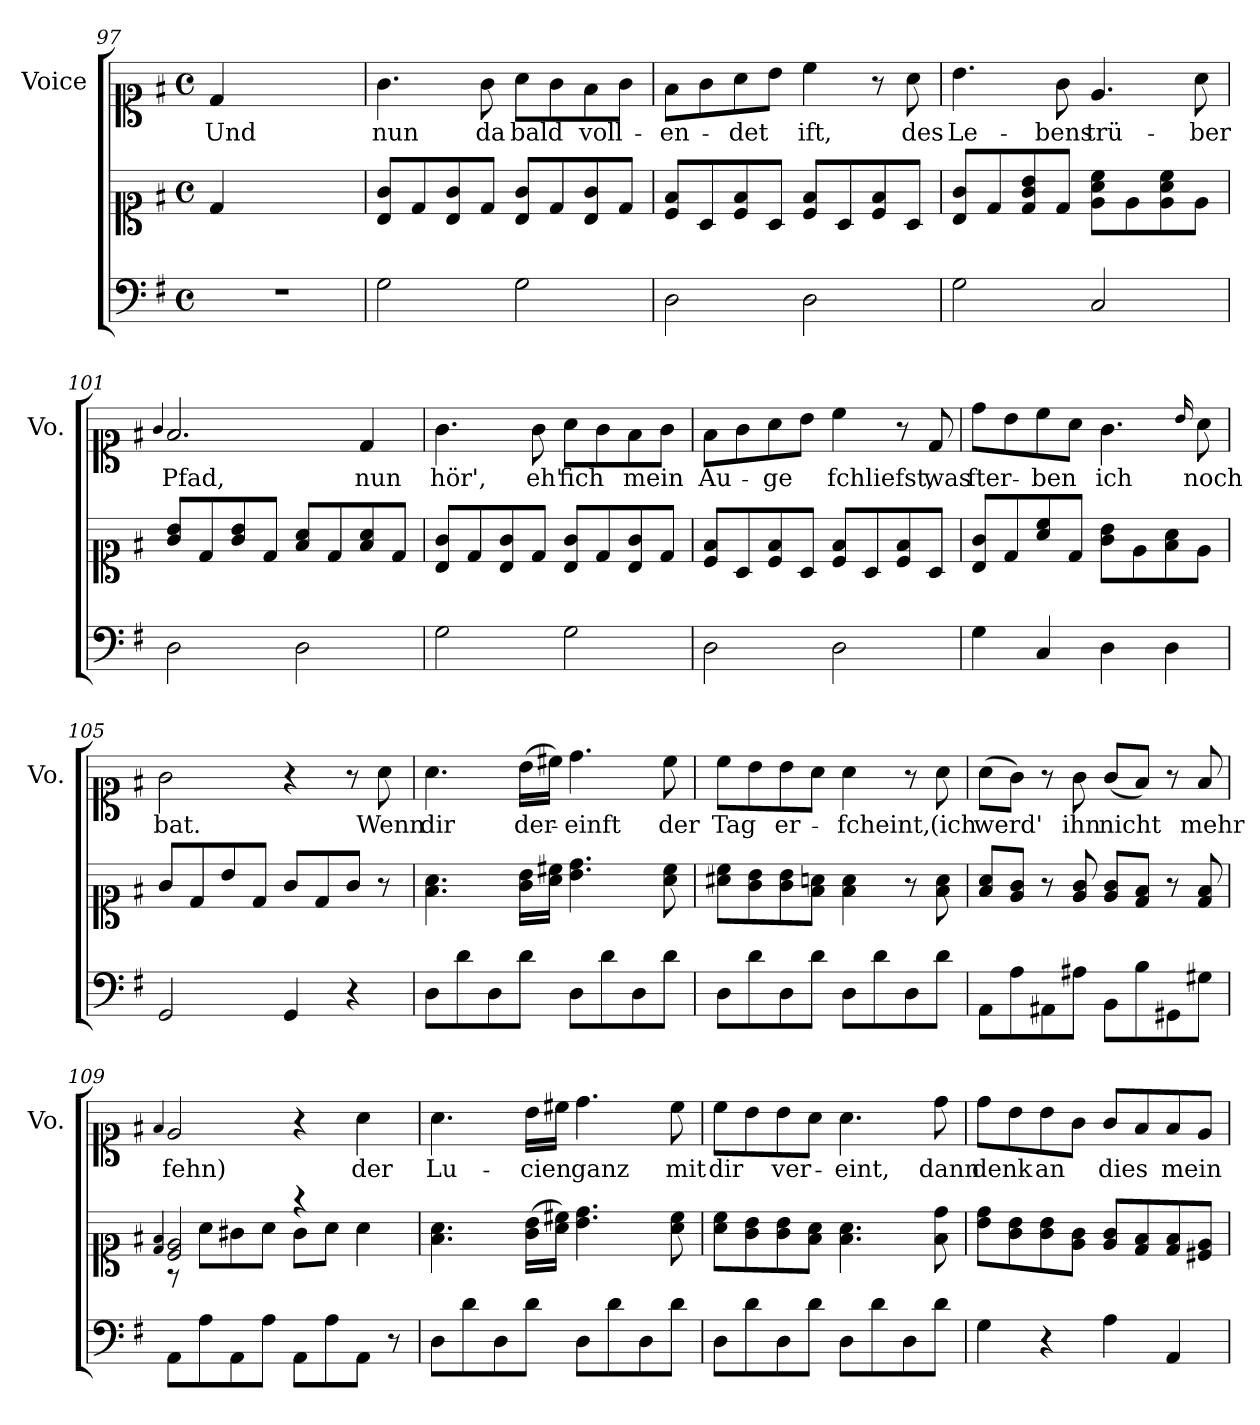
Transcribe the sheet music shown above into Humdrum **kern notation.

**kern	**kern	**kern	**text
*part2	*part2	*part1	*part1
*staff3	*staff2	*staff1	*staff1
*	*	*I"Voice	*
*	*	*I'Vo.	*
*clefF4	*clefC1	*clefC1	*
*k[f#]	*k[f#]	*k[f#]	*
*M4/4	*M4/4	*M4/4	*
*met(c)	*met(c)	*met(c)	*
=97	=97	=97	=97
1r	4d/	4d/	Und
.	2.ryy	2.ryy	.
=98	=98	=98	=98
2G\	8B/ 8g/L	4.g\	nun
.	8d/	.	.
.	8B/ 8g/	.	.
.	8d/J	8g\	da
2G\	8B/ 8g/L	8a\L	bald
.	8d/	8g\	.
.	8B/ 8g/	8f#\	voll-
.	8d/J	8g\J	.
=99	=99	=99	=99
2D\	8c/ 8f#/L	8f#\L	-en-
.	8A/	8g\	.
.	8c/ 8f#/	8a\	-det
.	8A/J	8b\J	.
2D\	8c/ 8f#/L	4cc\	ift,
.	8A/	.	.
.	8c/ 8f#/	8r	.
.	8A/J	8a\	des
=100	=100	=100	=100
2G\	8B/ 8g/L	4.b\	Le-
.	8d/	.	.
.	8d/ 8g/ 8b/	.	.
.	8d/J	8g\	-bens
2C/	8e\ 8a\ 8cc\L	4.e/	trü-
.	8e\	.	.
.	8e\ 8a\ 8cc\	.	.
.	8e\J	8a\	-ber
!!LO:LB:g=z
=101	=101	=101	=101
.	.	4qqg/	.
2D\	8g/ 8b/L	2.f#/	Pfad,
.	8d/	.	.
.	8g/ 8b/	.	.
.	8d/J	.	.
2D\	8f#/ 8a/L	.	.
.	8d/	.	.
.	8f#/ 8a/	4d/	nun
.	8d/J	.	.
=102	=102	=102	=102
2G\	8B/ 8g/L	4.g\	hör',
.	8d/	.	.
.	8B/ 8g/	.	.
.	8d/J	8g\	eh'
2G\	8B/ 8g/L	8a\L	fich
.	8d/	8g\	.
.	8B/ 8g/	8f#\	mein
.	8d/J	8g\J	.
=103	=103	=103	=103
2D\	8c/ 8f#/L	8f#\L	Au-
.	8A/	8g\	.
.	8c/ 8f#/	8a\	-ge
.	8A/J	8b\J	.
2D\	8c/ 8f#/L	4cc\	fchliefst,
.	8A/	.	.
.	8c/ 8f#/	8r	.
.	8A/J	8d/	was
=104	=104	=104	=104
4G\	8B/ 8g/L	8dd\L	fter-
.	8d/	8b\	.
4C/	8a/ 8cc/	8cc\	-ben
.	8d/J	8a\J	.
4D\	8g\ 8b\L	4.g\	ich
.	8e\	.	.
4D\	8f#\ 8a\	.	.
.	.	16qqb/	.
.	8e\J	8a\	noch
=105	=105	=105	=105
2GG/	8g/L	2g\	bat.
.	8d/	.	.
.	8b/	.	.
.	8d/J	.	.
4GG/	8g/L	4r	.
.	8d/	.	.
4r	8g/J	8r	.
.	8r	8a\	Wenn
!!LO:PB:g=z
=106	=106	=106	=106
8D\L	4.f#\ 4.a\	4.a\	dir
8d\	.	.	.
8D\	.	.	.
8d\J	16g\ 16b\LL	(16b\LL	der-
.	16a\ 16cc#X\JJ	16cc#X\JJ)	.
8D\L	4.b\ 4.dd\	4.dd\	-einft
8d\	.	.	.
8D\	.	.	.
8d\J	8a\ 8cc#\	8cc#\	der
=107	=107	=107	=107
8D\L	8a#X\ 8cc\L	8cc\L	Tag
8d\	8g\ 8b\	8b\	.
8D\	8g\ 8b\	8b\	er-
8d\J	8f#\ 8an\J	8a\J	.
8D\L	4f#\ 4a\	4a\	-fcheint,
8d\	.	.	.
8D\	8r	8r	.
8d\J	8f#\ 8a\	8a\	(ich
=108	=108	=108	=108
8AA\L	8f#/ 8a/L	(8a\L	werd'
8A\	8e/ 8g/J	8g\J)	.
8AA#X\	8r	8r	.
8A#X\J	8e/ 8g/	8g\	ihn
8BB\L	8e/ 8g/L	(8g/L	nicht
8B\	8d/ 8f#/J	8f#/J)	.
8GG#X\	8r	8r	.
8G#X\J	8d/ 8f#/	8f#/	mehr
=109	=109	=109	=109
.	4qqd/ 4qqf#/	4qqf#/	.
*	*^	*	*
8AA\L	2c/ 2e/	8r	2e/	fehn)
8A\	.	8a\L	.	.
8AA\	.	8g#X\	.	.
8A\J	.	8a\J	.	.
8AA\L	4r	8g#\L	4r	.
8A\	.	8a\J	.	.
8AA\J	4a\	4ryy	4a\	der
8r	.	.	.	.
*	*v	*v	*	*
!!LO:LB:g=z
=110	=110	=110	=110
8D\L	4.f#\ 4.a\	4.a\	Lu-
8d\	.	.	.
8D\	.	.	.
8d\J	(16g\ 16b\LL	16b\LL	-cien
.	16a\ 16cc#X\JJ)	16cc#X\JJ	.
8D\L	4.b\ 4.dd\	4.dd\	ganz
8d\	.	.	.
8D\	.	.	.
8d\J	8a\ 8cc#\	8cc#\	mit
=111	=111	=111	=111
8D\L	8a\ 8cc\L	8cc\L	dir
8d\	8g\ 8b\	8b\	.
8D\	8g\ 8b\	8b\	ver-
8d\J	8f#\ 8a\J	8a\J	.
8D\L	4.f#\ 4.a\	4.a\	-eint,
8d\	.	.	.
8D\	.	.	.
8d\J	8f#\ 8dd\	8dd\	dann
=112	=112	=112	=112
4G\	8b\ 8dd\L	8dd\L	denk
.	8g\ 8b\	8b\	.
4r	8g\ 8b\	8b\	an
.	8e\ 8g\J	8g\J	.
4A\	8e/ 8g/L	8g/L	dies
.	8d/ 8f#/	8f#/	.
4AA/	8d/ 8f#/	8f#/	mein
.	8c#X/ 8e/J	8e/J	.
=	=	=	=
*-	*-	*-	*-
